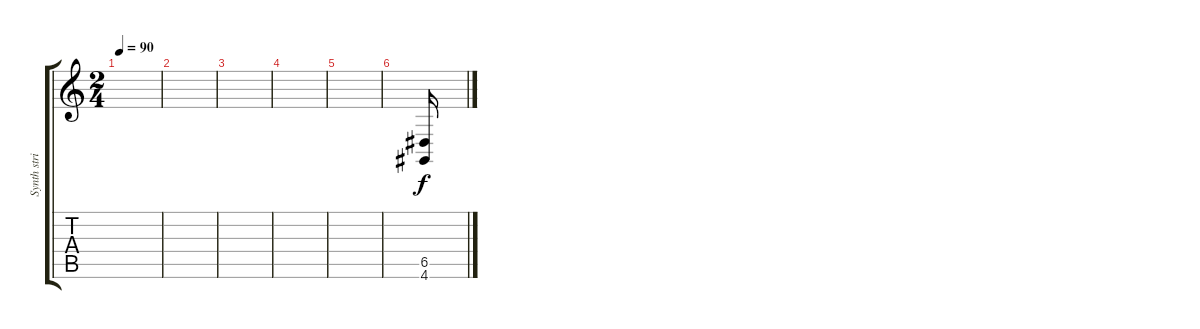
\track ("Synth string" "Synth stri") {instrument synthstrings1}
\staff {score tabs}
\tuning (E4 B3 G3 D3 A2 E2) {hide}
\ts (2 4)
\tempo 90
\clef g2
\ks c
|
|
|
|
|
(6.5 4.6).16
